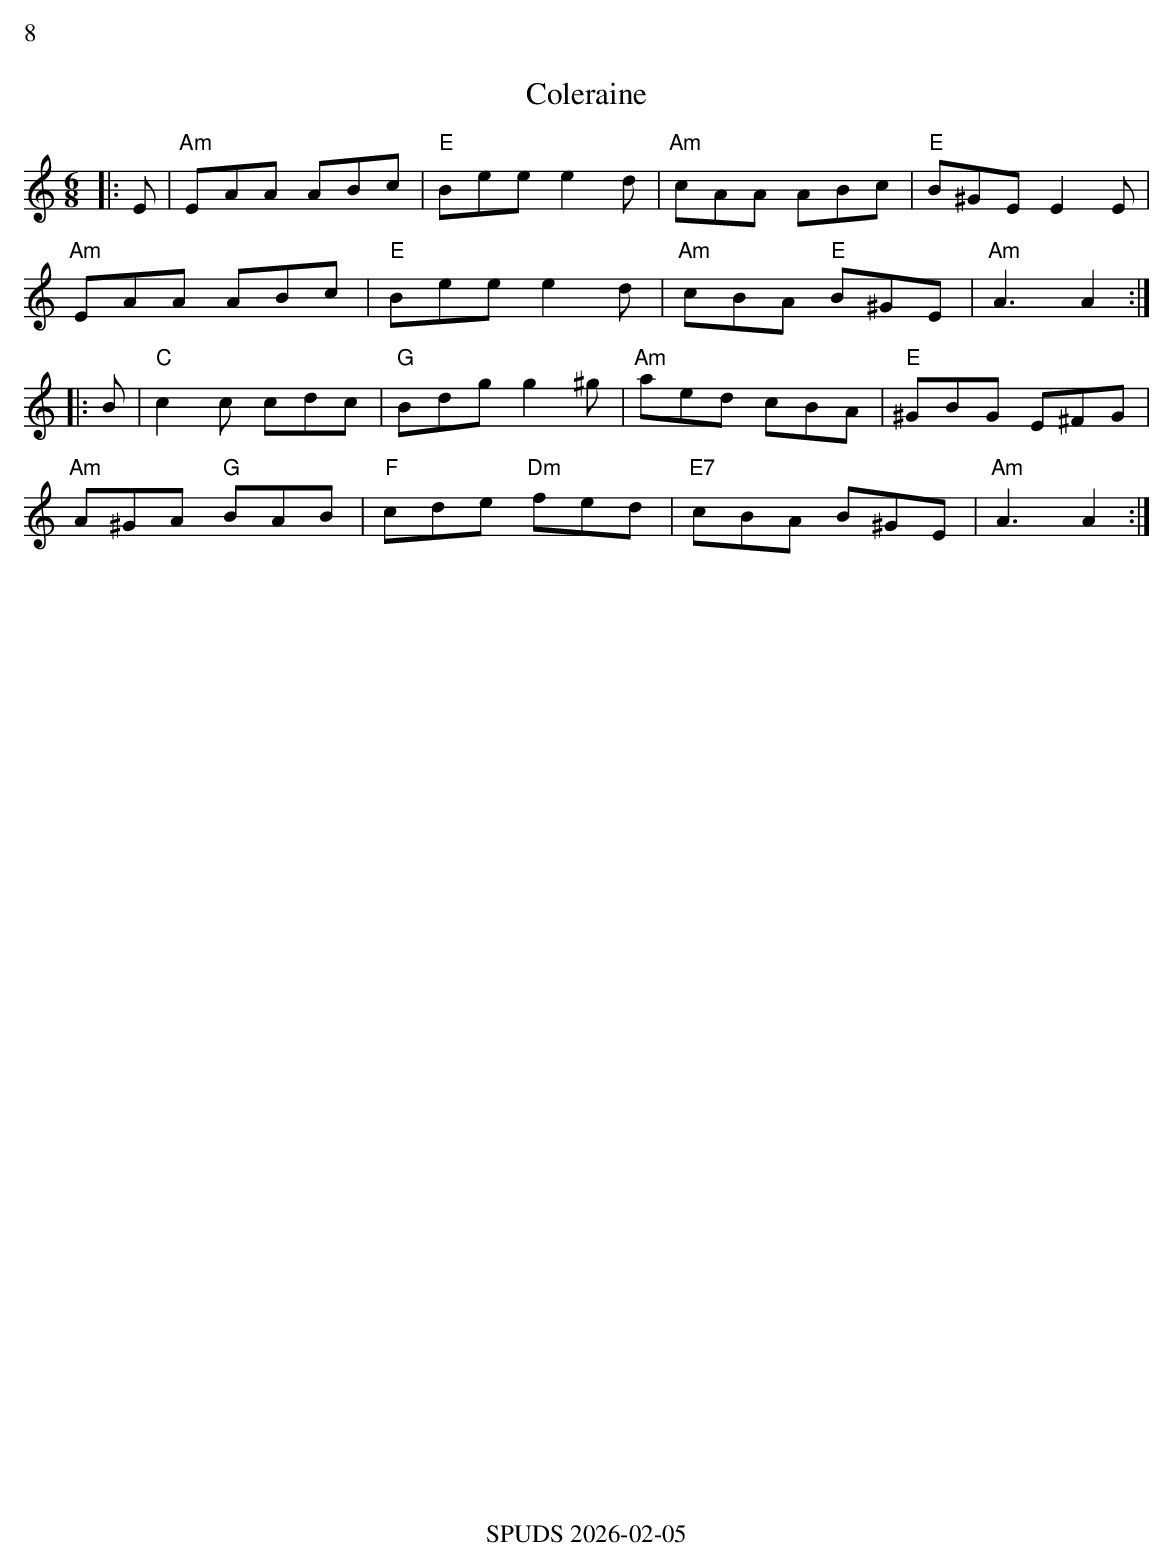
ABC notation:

X:1
%%text 8
T: Coleraine
M: 6/8
L: 1/8
K: Am
|:E | "Am"EAA ABc | "E"Bee e2d | "Am"cAA ABc | "E"B^GE E2E |
"Am"EAA ABc | "E"Bee e2d | "Am"cBA "E"B^GE | "Am"A3 A2 :|
|:B | "C"c2c cdc | "G"Bdg g2^g | "Am"aed cBA | "E"^GBG E^FG |
"Am"A^GA "G"BAB | "F"cde "Dm"fed | "E7"cBA B^GE | "Am"A3 A2 :|
